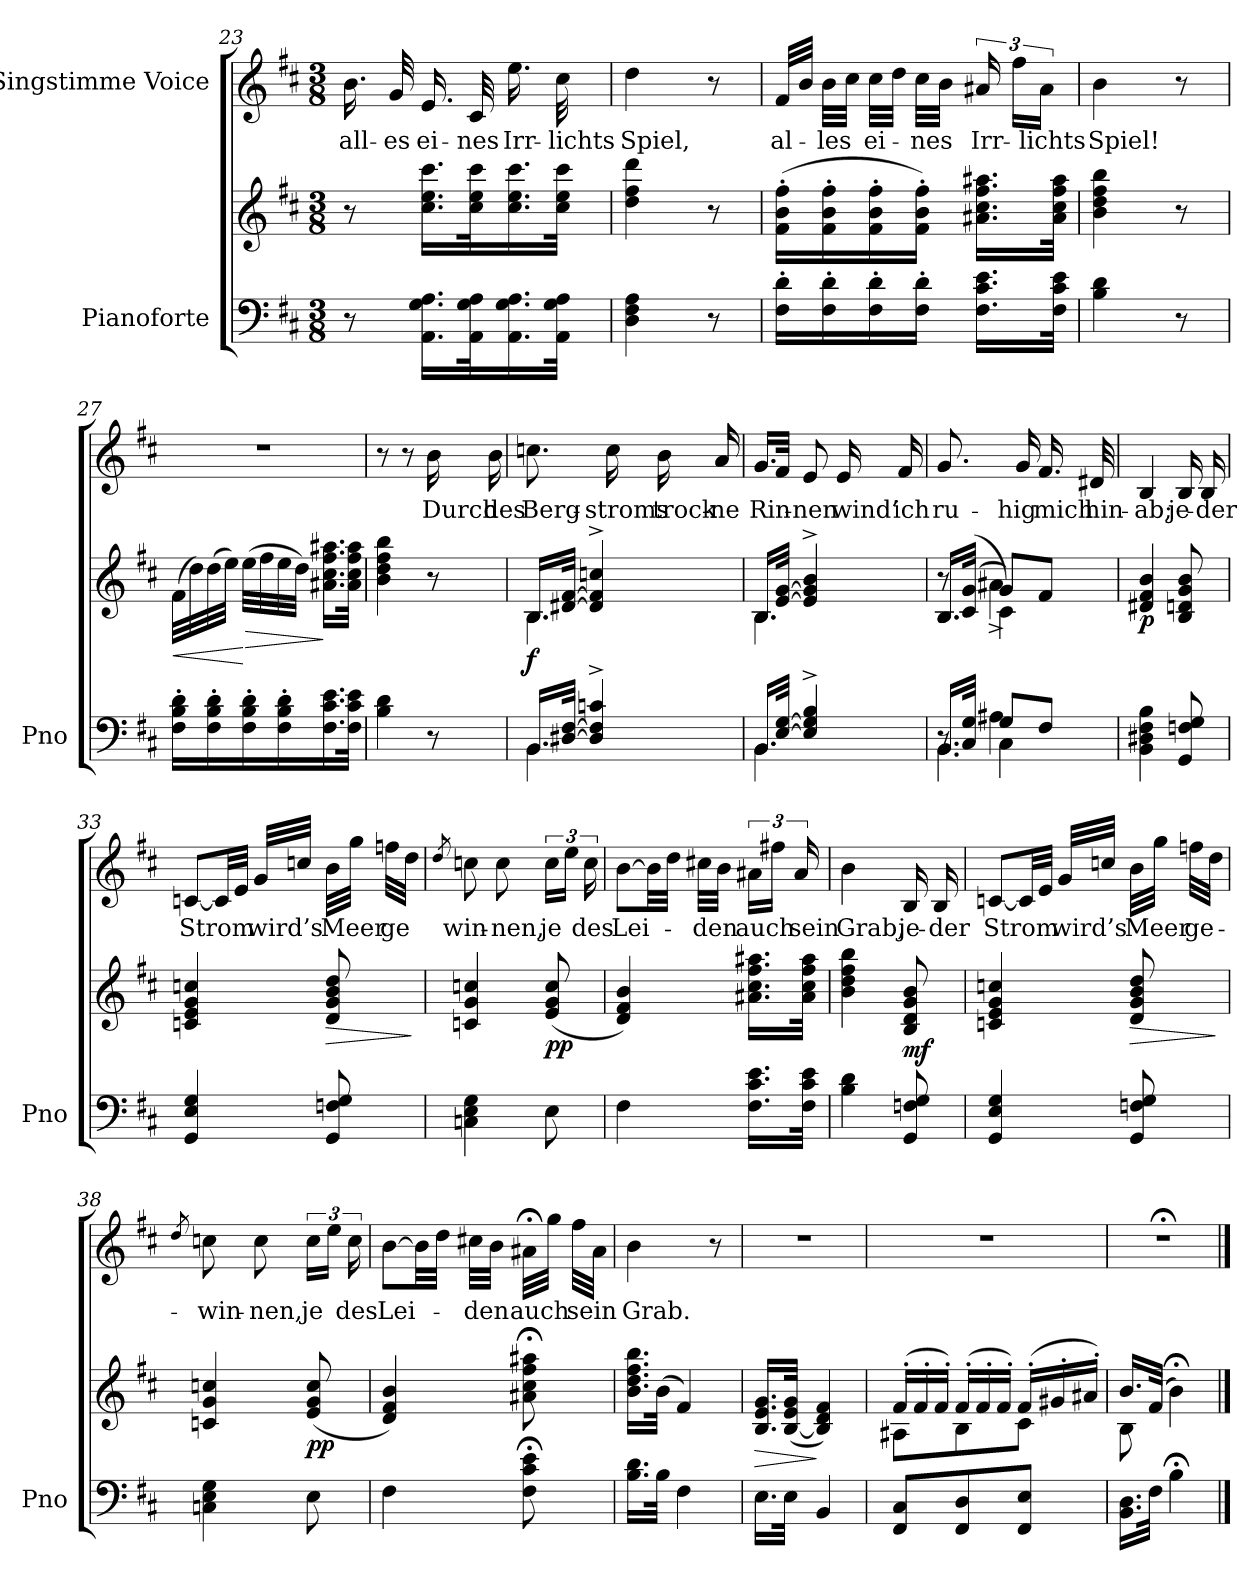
**kern	**kern	**dynam	**kern	**text
*part2	*part2	*part2	*part1	*part1
*staff3	*staff2	*staff2/3	*staff1	*staff1
*I"Pianoforte	*	*	*I"Singstimme Voice	*
*I'Pno	*	*	*	*
*clefF4	*clefG2	*	*clefG2	*
*k[f#c#]	*k[f#c#]	*	*k[f#c#]	*
*M3/8	*M3/8	*	*M3/8	*
=23	=23	=23	=23	=23
8r	8r	.	16.b\	all-
.	.	.	32g/	-es
16.AA\ 16.G\ 16.A\LL	16.cc#\ 16.ee\ 16.ccc#\LL	.	16.e/	ei-
32AA\ 32G\ 32A\K	32cc#\ 32ee\ 32ccc#\K	.	32c#/	-nes
16.AA\ 16.G\ 16.A\	16.cc#\ 16.ee\ 16.ccc#\	.	16.ee\	Irr-
32AA\ 32G\ 32A\JJk	32cc#\ 32ee\ 32ccc#\JJk	.	32cc#\	-lichts
=24	=24	=24	=24	=24
4D\ 4F#\ 4A\	4dd\ 4ff#\ 4ddd\	.	4dd\	Spiel,
8r	8r	.	8r	.
=25	=25	=25	=25	=25
16F#\' 16d\'LL	(16f#\' 16b\' 16ff#\'LL	.	32f#/LLL	al-
.	.	.	32b/JJJ	.
16F#\' 16d\'	16f#\' 16b\' 16ff#\'	.	32b\LLL	-les
.	.	.	32cc#\JJJ	.
16F#\' 16d\'	16f#\' 16b\' 16ff#\'	.	32cc#\LLL	ei-
.	.	.	32dd\JJJ	.
16F#\' 16d\'JJ	16f#\' 16b\' 16ff#\'JJ)	.	32cc#\LLL	-nes
.	.	.	32b\JJJ	.
16.F#\ 16.c#\ 16.e\LL	16.a#X\ 16.cc#\ 16.ff#\ 16.aa#X\LL	.	24a#X/	Irr-
.	.	.	24ff#\LL	.
.	.	.	24a#\JJ	-lichts
32F#\ 32c#\ 32e\JJk	32a#\ 32cc#\ 32ff#\ 32aa#\JJk	.	.	.
=26	=26	=26	=26	=26
4B\ 4d\	4b\ 4dd\ 4ff#\ 4bb\	.	4b\	Spiel!
8r	8r	.	8r	.
=27	=27	=27	=27	=27
!	!	!LO:HP:b	!	!
16F#\' 16B\' 16d\'LL	(32f#\LLL	<	4.r	.
.	32dd\)	.	.	.
16F#\' 16B\' 16d\'	(32dd\	.	.	.
.	32ee\JJJ)	.	.	.
!	!	!LO:HP:n=1:b	!	!
16F#\' 16B\' 16d\'	(32ee\LLL	[ >	.	.
.	32ff#\	.	.	.
16F#\' 16B\' 16d\'	32ee\	.	.	.
.	32dd\JJJ)	.	.	.
16.F#\ 16.c#\ 16.e\	16.a#X\ 16.cc#\ 16.ff#\ 16.aa#X\LL	]	.	.
32F#\ 32c#\ 32e\JJk	32a#\ 32cc#\ 32ff#\ 32aa#\JJk	.	.	.
=28	=28	=28	=28	=28
4B\ 4d\	4b\ 4dd\ 4ff#\ 4bb\	.	8r	.
.	.	.	8r	.
8r	8r	.	16b\	Durch
.	.	.	16b\	des
=29	=29	=29	=29	=29
*^	*^	*	*	*
!	!	!	!	!LO:DY:b	!	!
16.BB/LL	4.BB\	16.B/LL	4.B\	f	8.ccn\	Berg-
[<32D#X/ [<32F#/JJk	.	[32d#X/ [32f#/JJk	.	.	.	.
4D#/]^ 4F#/]^ 4cn/^	.	4d#/]^ 4f#/]^ 4ccn/^	.	.	.	.
.	.	.	.	.	16cc\	-stroms
.	.	.	.	.	16b\	trock-
.	.	.	.	.	16a/	-ne
=30	=30	=30	=30	=30	=30	=30
16.BB/LL	4.BB\	16.B/LL	4.B\	.	16.g/LL	Rin-
[<32E/ [<32G/JJk	.	[<32e/ [<32g/JJk	.	.	32f#/JJk	.
4E/]^ 4G/]^ 4B/^	.	4e/]^ 4g/]^ 4b/^	.	.	8e/	-nen
.	.	.	.	.	16e/	wind’
.	.	.	.	.	16f#/	ich
=31	=31	=31	=31	=31	=31	=31
*^	*^	*^	*^	*	*	*
16.BB/LL	8ryy	4.BB\	8r	16.B/LL	8ryy	4.B/	8r	.	8.g/	ru-
32C#/ 32G/JJk	.	.	.	(<(<32c#/ 32g/JJk	.	.	.	.	.	.
8G/L	4A#X\	.	4C#\	8g/L)	4a#X^\	.	4c#\)	.	.	.
.	.	.	.	.	.	.	.	.	16g/	-hig
8F#/J	.	.	.	8f#/J	.	.	.	.	16.f#/	mich
.	.	.	.	.	.	.	.	.	32d#X/	hin-
*v	*v	*v	*v	*	*	*	*	*	*	*
*	*v	*v	*v	*v	*	*	*
=32	=32	=32	=32	=32
!	!	!LO:DY:b	!	!
4BB\ 4D#X\ 4F#\ 4B\	4d#X/ 4f#/ 4b/	p	4B/	-ab;
8GG/ 8Fn/ 8G/	8B/ 8dn/ 8g/ 8b/	.	16B/	je-
.	.	.	16B/	-der
=33	=33	=33	=33	=33
4GG/ 4E/ 4G/	4cn/ 4e/ 4g/ 4ccn/	.	[8cn/L	Strom
.	.	.	32c/LL]	.
.	.	.	32e/JJJ	.
.	.	.	32g/LLL	wird’s
.	.	.	32ccn/JJJ	.
!	!	!LO:HP:b	!	!
8GG/ 8Fn/ 8G/	8d/ 8g/ 8b/ 8dd/	>	32b\LLL	Meer
.	.	.	32gg\JJJ	.
.	.	.	32ffn\LLL	ge
.	.	.	32dd\JJJ	.
.	.	]	.	.
=34	=34	=34	=34	=34
.	.	.	8qdd/	.
4Cn\ 4E\ 4G\	4cn/ 4g/ 4ccn/	.	8ccn\	win-
.	.	.	8cc\	-nen,
!	!	!LO:DY:b	!	!
8E\	(8e/ 8g/ 8cc/	pp	24cc\LL	je
.	.	.	24ee\JJ	.
.	.	.	24cc\	des
=35	=35	=35	=35	=35
4F#\	4d/ 4f#/ 4b/)	.	[8b\L	Lei-
.	.	.	32b\LL]	.
.	.	.	32dd\JJJ	.
.	.	.	32cc#X\LLL	-den
.	.	.	32b\JJJ	.
16.F#\ 16.c#\ 16.e\LL	16.a#X\ 16.cc#\ 16.ff#\ 16.aa#X\LL	.	24a#X\LL	auch
.	.	.	24ff#X\JJ	.
.	.	.	24a#/	sein
32F#\ 32c#\ 32e\JJk	32a#\ 32cc#\ 32ff#\ 32aa#\JJk	.	.	.
=36	=36	=36	=36	=36
4B\ 4d\	4b\ 4dd\ 4ff#\ 4bb\	.	4b\	Grab,
!	!	!LO:DY:b	!	!
8GG/ 8Fn/ 8G/	8B/ 8d/ 8g/ 8b/	mf	16B/	je-
.	.	.	16B/	-der
=37	=37	=37	=37	=37
4GG/ 4E/ 4G/	4cn/ 4e/ 4g/ 4ccn/	.	[8cn/L	Strom
.	.	.	32c/LL]	.
.	.	.	32e/JJJ	.
.	.	.	32g/LLL	wird’s
.	.	.	32ccn/JJJ	.
!	!	!LO:HP:b	!	!
8GG/ 8Fn/ 8G/	8d/ 8g/ 8b/ 8dd/	>	32b\LLL	Meer
.	.	.	32gg\JJJ	.
.	.	.	32ffn\LLL	ge-
.	.	.	32dd\JJJ	.
.	.	]	.	.
=38	=38	=38	=38	=38
.	.	.	8qdd/	.
4Cn\ 4E\ 4G\	4cn/ 4g/ 4ccn/	.	8ccn\	win-
.	.	.	8cc\	-nen,
!	!	!LO:DY:b	!	!
8E\	(8e/ 8g/ 8cc/	pp	24cc\LL	je
.	.	.	24ee\JJ	.
.	.	.	24cc\	des
=39	=39	=39	=39	=39
4F#\	4d/ 4f#/ 4b/)	.	[8b\L	Lei-
.	.	.	32b\LL]	.
.	.	.	32dd\JJJ	.
.	.	.	32cc#X\LLL	-den
.	.	.	32b\JJJ	.
8F#\;< 8c#\;< 8e\;<	8a#X\;< 8cc#\;< 8ff#\;< 8aa#X\;<	.	32a#X;<\LLL	auch
.	.	.	32gg\JJJ	.
.	.	.	32ff#\LLL	sein
.	.	.	32a#\JJJ	.
=40	=40	=40	=40	=40
16.B\ 16.d\LL	16.b\ 16.dd\ 16.ff#\ 16.bb\LL	.	4b\	Grab.
32B\JJk	(32b\JJk	.	.	.
4F#\	4f#/)	.	.	.
.	.	.	8r	.
=41	=41	=41	=41	=41
!	!	!LO:HP:b	!	!
16.E\LL	16.B/ 16.e/ 16.g/LL	>	4.r	.
32E\JJk	([32B/ 32e/ 32g/JJk	.	.	.
4BB/	4B/] 4d/ 4f#/)	]	.	.
=42	=42	=42	=42	=42
*	*Xtuplet	*	*	*
*	*^	*	*	*
8FF#/ 8C#/L	(24f#'/LL	8A#X\L	.	4.r	.
.	24f#'/	.	.	.	.
.	24f#'/JJ)	.	.	.	.
8FF#/ 8D/	(24f#'/LL	8B\	.	.	.
.	24f#'/	.	.	.	.
.	24f#'/JJ)	.	.	.	.
8FF#/ 8E/J	(24f#'/LL	8c#\J	.	.	.
.	24g#X'/	.	.	.	.
.	24a#X'/JJ)	.	.	.	.
=43	=43	=43	=43	=43	=43
16.BB\ 16.D\LL	16.b/LL	8B\	.	4.r;<	.
32F#\JJk	(32f#/JJk	.	.	.	.
4B;<\	4b;<\)	4ryy	.	.	.
*	*v	*v	*	*	*
==	==	==	==	==
*-	*-	*-	*-	*-
